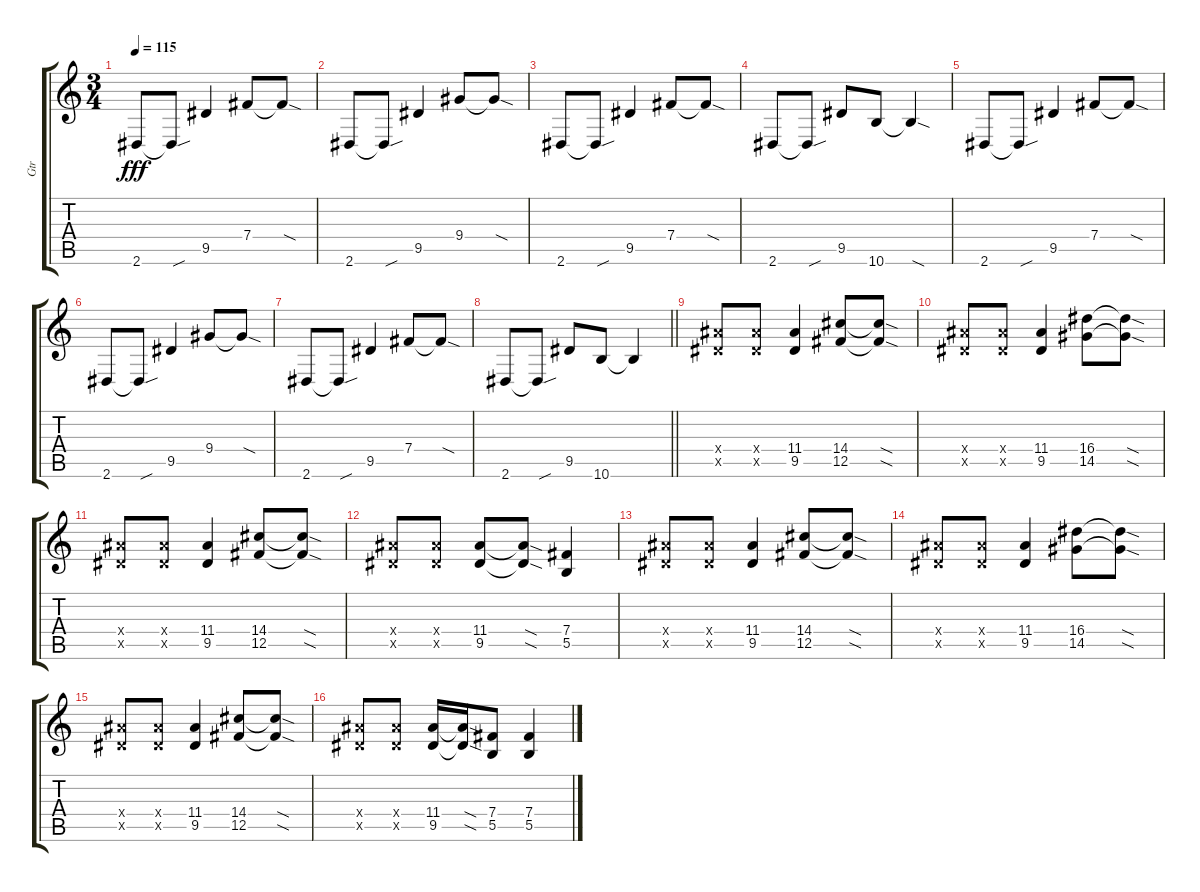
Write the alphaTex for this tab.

\track ("Gtr" "Gtr") {instrument electricguitarclean}
\staff {score tabs}
\tuning (Db4 Ab3 E3 B2 Gb2 Db2) {hide}
\ts (3 4)
\section ("" "")
\tempo 115
\clef g2
\ks c
2.6.8{dy fff instrument distortionguitar} 2.6{sou t}.8 9.5.4 7.4.8 7.4{sod t}.8 |
2.6.8 2.6{sou t}.8 9.5.4 9.4.8 9.4{sod t}.8 |
2.6.8 2.6{sou t}.8 9.5.4 7.4.8 7.4{sod t}.8 |
2.6.8 2.6{sou t}.8 9.5.8 10.6.8 10.6{sod t}.4 |
2.6.8 2.6{sou t}.8 9.5.4 7.4.8 7.4{sod t}.8 |
2.6.8 2.6{sou t}.8 9.5.4 9.4.8 9.4{sod t}.8 |
2.6.8 2.6{sou t}.8 9.5.4 7.4.8 7.4{sod t}.8 |
\barLineRight lightlight
2.6.8 2.6{sou t}.8 9.5.8 10.6.8 10.6{t}.4 |
(11.4{x} 9.5{x}).8 (11.4{x} 9.5{x}).8 (11.4 9.5).4 (14.4 12.5).8 (14.4{sod t} 12.5{sod t}).8 |
(11.4{x} 9.5{x}).8 (11.4{x} 9.5{x}).8 (11.4 9.5).4 (16.4 14.5).8 (16.4{sod t} 14.5{sod t}).8 |
(11.4{x} 9.5{x}).8 (11.4{x} 9.5{x}).8 (11.4 9.5).4 (14.4 12.5).8 (14.4{sod t} 12.5{sod t}).8 |
(11.4{x} 9.5{x}).8 (11.4{x} 9.5{x}).8 (11.4 9.5).8 (11.4{sod t} 9.5{sod t}).8 (7.4 5.5).4 |
(11.4{x} 9.5{x}).8 (11.4{x} 9.5{x}).8 (11.4 9.5).4 (14.4 12.5).8 (14.4{sod t} 12.5{sod t}).8 |
(11.4{x} 9.5{x}).8 (11.4{x} 9.5{x}).8 (11.4 9.5).4 (16.4 14.5).8 (16.4{sod t} 14.5{sod t}).8 |
(11.4{x} 9.5{x}).8 (11.4{x} 9.5{x}).8 (11.4 9.5).4 (14.4 12.5).8 (14.4{sod t} 12.5{sod t}).8 |
(11.4{x} 9.5{x}).8 (11.4{x} 9.5{x}).8 (11.4 9.5).16 (11.4{sod t} 9.5{sod t}).16 (7.4 5.5).8 (7.4 5.5).4
